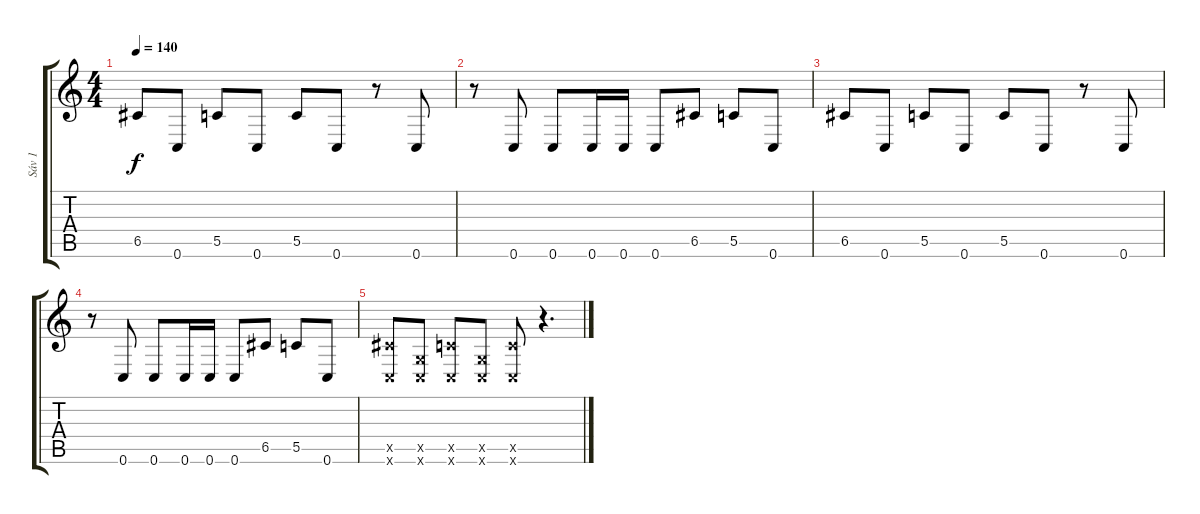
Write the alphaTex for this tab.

\track ("Sáv 1" "Sáv 1") {instrument distortionguitar}
\staff {score tabs}
\tuning (D4 A3 F3 C3 G2 C2) {hide}
\ts (4 4)
\tempo 140
\clef g2
\ks c
6.5.8{dy f} 0.6.8 5.5.8 0.6.8 5.5.8 0.6.8 r.8 0.6.8 |
r.8 0.6.8 0.6.8 0.6.16 0.6.16 0.6.8 6.5.8 5.5.8 0.6.8 |
6.5.8 0.6.8 5.5.8 0.6.8 5.5.8 0.6.8 r.8 0.6.8 |
r.8 0.6.8 0.6.8 0.6.16 0.6.16 0.6.8 6.5.8 5.5.8 0.6.8 |
(6.5{x} 0.6{x}).8 (0.5{x} 0.6{x}).8 (5.5{x} 0.6{x}).8 (0.5{x} 0.6{x}).8 (5.5{x} 0.6{x}).8 r.4{d}
